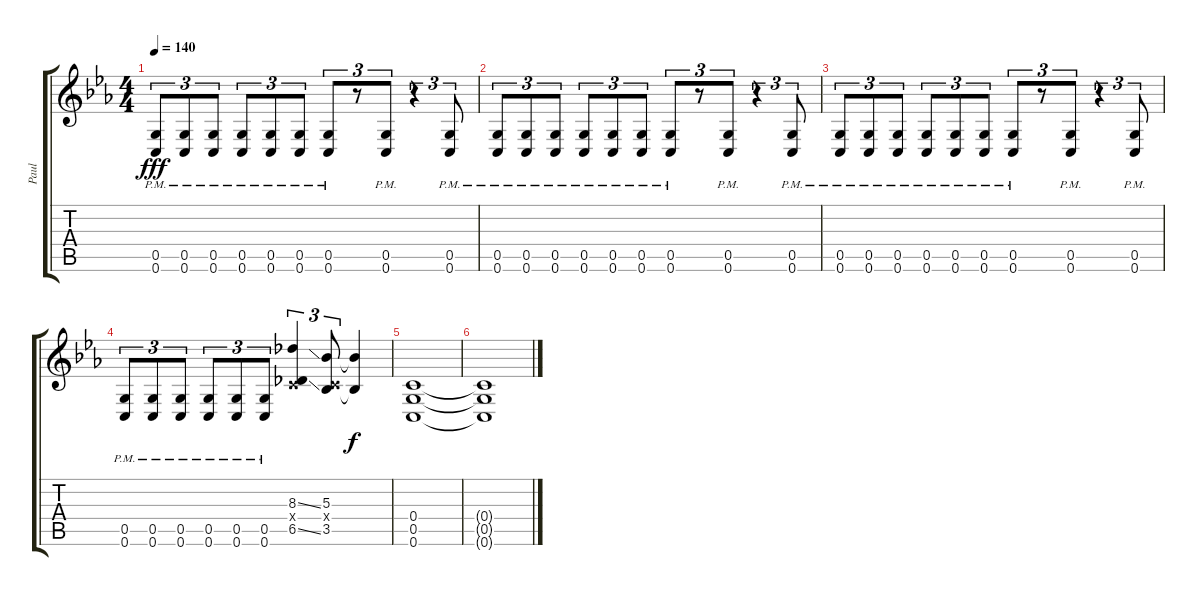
\track ("Paul" "Paul") {instrument overdrivenguitar}
\staff {score tabs}
\tuning (D4 A3 F3 C3 G2 C2) {hide}
\ts (4 4)
\tempo 140
\clef g2
\ks eb
(0.5{pm} 0.6{pm}).8{tu (3 2) dy fff} (0.5{pm} 0.6{pm}).8{tu (3 2)} (0.5{pm} 0.6{pm}).8{tu (3 2)} (0.5{pm} 0.6{pm}).8{tu (3 2)} (0.5{pm} 0.6{pm}).8{tu (3 2)} (0.5{pm} 0.6{pm}).8{tu (3 2)} (0.5{pm} 0.6{pm}).8{tu (3 2)} r.8{tu (3 2)} (0.5{pm} 0.6{pm}).8{tu (3 2)} r.4{tu (3 2)} (0.5{pm} 0.6{pm}).8{tu (3 2)} |
(0.5{pm} 0.6{pm}).8{tu (3 2)} (0.5{pm} 0.6{pm}).8{tu (3 2)} (0.5{pm} 0.6{pm}).8{tu (3 2)} (0.5{pm} 0.6{pm}).8{tu (3 2)} (0.5{pm} 0.6{pm}).8{tu (3 2)} (0.5{pm} 0.6{pm}).8{tu (3 2)} (0.5{pm} 0.6{pm}).8{tu (3 2)} r.8{tu (3 2)} (0.5{pm} 0.6{pm}).8{tu (3 2)} r.4{tu (3 2)} (0.5{pm} 0.6{pm}).8{tu (3 2)} |
(0.5{pm} 0.6{pm}).8{tu (3 2)} (0.5{pm} 0.6{pm}).8{tu (3 2)} (0.5{pm} 0.6{pm}).8{tu (3 2)} (0.5{pm} 0.6{pm}).8{tu (3 2)} (0.5{pm} 0.6{pm}).8{tu (3 2)} (0.5{pm} 0.6{pm}).8{tu (3 2)} (0.5{pm} 0.6{pm}).8{tu (3 2)} r.8{tu (3 2)} (0.5{pm} 0.6{pm}).8{tu (3 2)} r.4{tu (3 2)} (0.5{pm} 0.6{pm}).8{tu (3 2)} |
(0.5{pm} 0.6{pm}).8{tu (3 2)} (0.5{pm} 0.6{pm}).8{tu (3 2)} (0.5{pm} 0.6{pm}).8{tu (3 2)} (0.5{pm} 0.6{pm}).8{tu (3 2)} (0.5{pm} 0.6{pm}).8{tu (3 2)} (0.5{pm} 0.6{pm}).8{tu (3 2)} (8.3{ss} 0.4{x} 6.5{ss}).4{tu (3 2)} (5.3 0.4{x} 3.5).8{tu (3 2)} (5.3{t} 3.5{t}).4{dy f} |
(0.4 0.5 0.6).1 |
(0.4{t} 0.5{t} 0.6{t}).1
